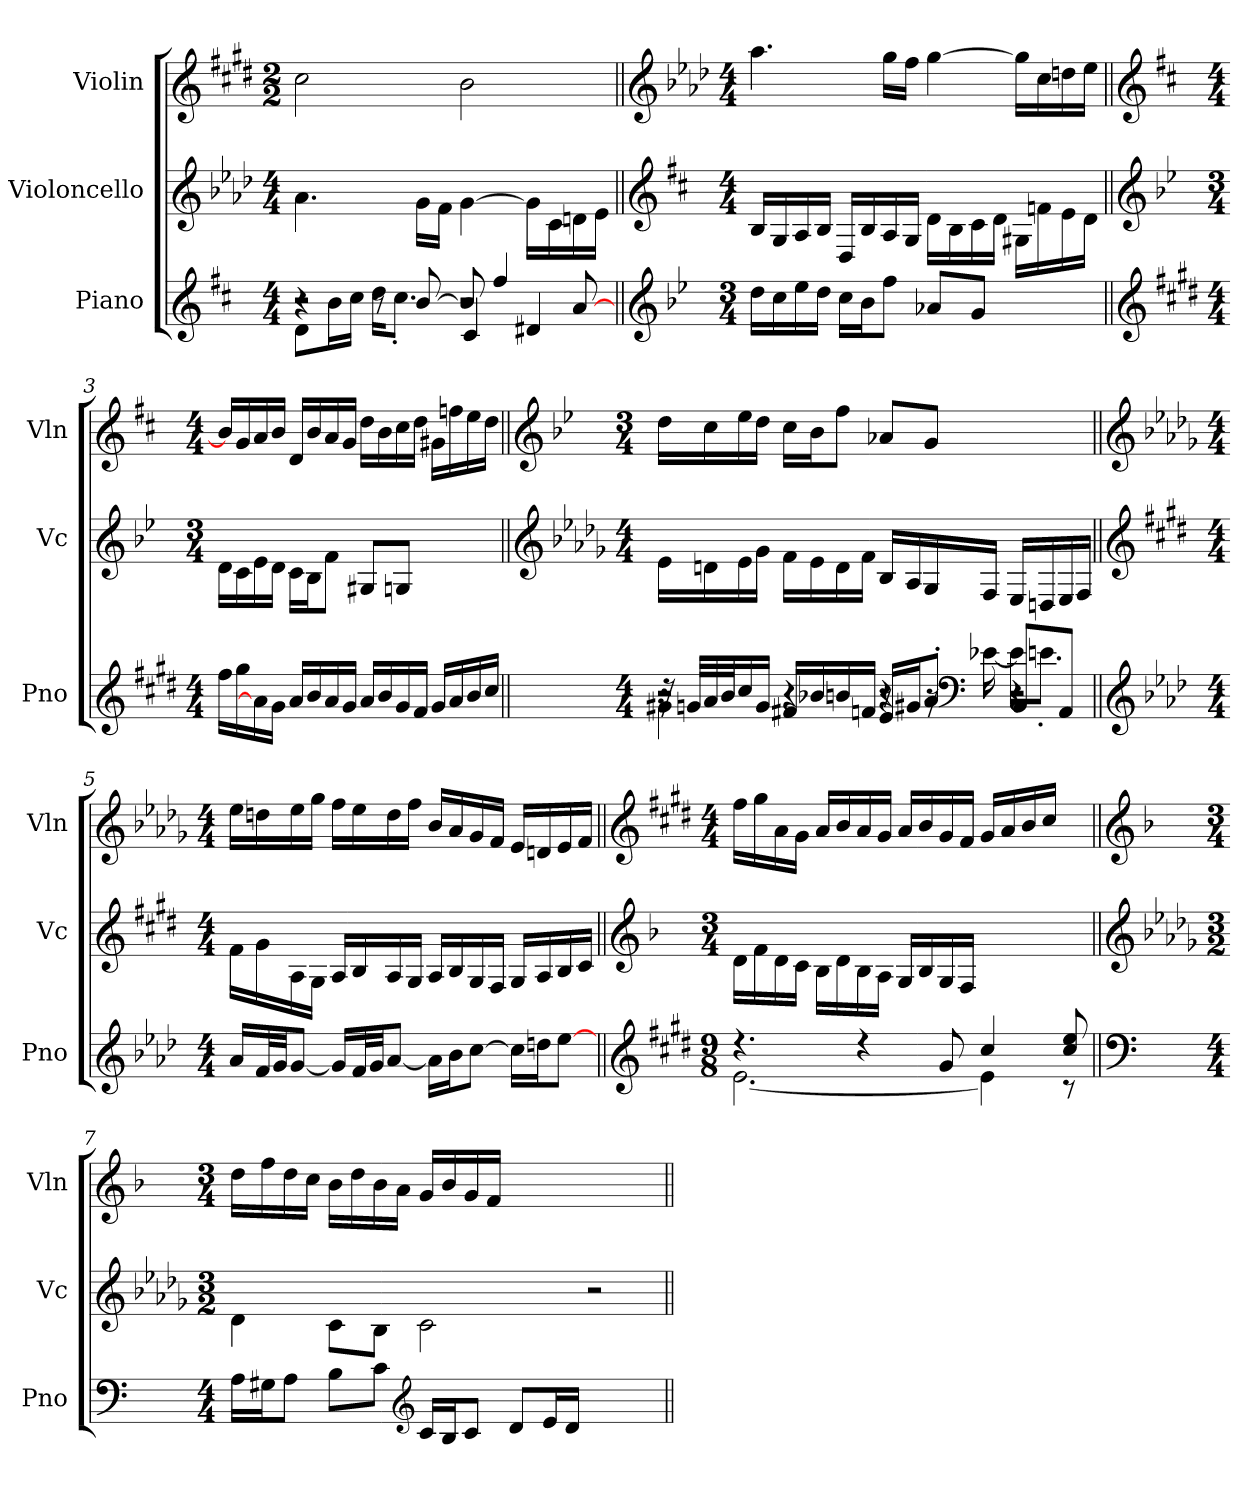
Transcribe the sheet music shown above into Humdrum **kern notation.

**kern	**kern	**kern
*part3	*part2	*part1
*staff3	*staff2	*staff1
*I"Piano	*I"Violoncello	*I"Violin
*I'Pno	*I'Vc	*I'Vln
*clefG2	*clefG2	*clefG2
*k[f#c#]	*k[b-e-a-d-]	*k[f#c#g#d#]
*M4/4	*M4/4	*M2/2
*MM107	*MM107	*MM60
=1	=1	=1
*^	*	*
*	*^	*	*
4r	8d\L	2r	4.a-\	2cc#\
.	16b\L	.	.	.
.	16cc#\JJ	.	.	.
8r	16dd\KL	.	.	.
.	8.cc#'\J	.	.	.
[8b/	.	.	16g\LL	.
.	.	.	16f\JJ	.
8b/]	2r	4c#/	[4g\	[2b\
4ff#/	.	.	.	.
.	.	4d#X/	16g\LL]	.
.	.	.	16c\	.
[8a/	.	.	16dn\	.
.	.	.	16e-\JJ	.
*v	*v	*v	*	*
!!LO:LB:g=z
=2||	=2||	=2||
*clefG2	*clefG2	*clefG2
*k[b-e-]	*k[f#c#]	*k[b-e-a-d-]
*M3/4	*M4/4	*M4/4
*	*	*MM100
16dd\LL	16B/LL	4.aa-\
16cc\	16G/	.
16ee-\	16A/	.
16dd\JJ	16B/JJ	.
16cc\LL	16D/LL	.
16b-\J	16B/	.
8ff\J	16A/	16gg\LL
.	16G/JJ	16ff\JJ
8a-X/L	16d\LL	[4gg\
.	16B\	.
8g/J	16c#\	.
.	16d\JJ	.
4ryy	16G#X\LL	16gg\LL]
.	16fn\	16cc\
.	16e\	16ddn\
.	16d\JJ	16ee-\JJ
!!LO:LB:g=z
=3||	=3||	=3||
*clefG2	*clefG2	*clefG2
*k[f#c#g#d#]	*k[b-e-]	*k[f#c#]
*M4/4	*M3/4	*M4/4
*	*	*MM104
16ff#\LL	16d\LL	16b/LL]
16gg#\	16c\	16g/
16a\]	16e-\	16a/
16g#\JJ	16d\JJ	16b/JJ
16a/LL	16c\LL	16d/LL
16b/	16B-\J	16b/
16a/	8f\J	16a/
16g#/JJ	.	16g/JJ
16a/LL	8G#X/L	16dd\LL
16b/	.	16b\
16g#/	8Gn/J	16cc#\
16f#/JJ	.	16dd\JJ
16g#/LL	4ryy	16g#X\LL
16a/	.	16ffn\
16b/	.	16ee\
16cc#/JJ	.	16dd\JJ
!!LO:PB:g=z
=4||	=4||	=4||
*	*clefG2	*clefG2
*k[]	*k[b-e-a-d-g-]	*k[b-e-]
*M4/4	*M4/4	*M3/4
*	*	*MM120
*^	*	*
*	*^	*	*
32r	4g#X\	2r	16e-\LL	16dd\LL
32gn/LLL	.	.	.	.
32a/	.	.	16dn\	16cc\
32b/J	.	.	.	.
16cc/	.	.	16e-\	16ee-\
16g/JJ	.	.	16g-\JJ	16dd\JJ
16f#X/LL	4r	.	16f\LL	16cc\LL
16b-X/	.	.	16e-\	16b-\J
16bn/	.	.	16d\	8ff\J
16fn/JJ	.	.	16f\JJ	.
16e/LL	8r	4r	16B-/LL	8a-X/L
16g#X/J	.	.	16A-/	.
8a'/J	16r	.	16G-/	8g/J
*clefF4	*	*	*	*
.	[16e-X\	.	16F/JJ	.
4r	16e-\KL]	8BB/L	16E-/LL	4ryy
.	8.en'\J	.	16Dn/	.
.	.	8AA/J	16E-/	.
.	.	.	16F/JJ	.
*v	*v	*v	*	*
!!LO:LB:g=z
=5||	=5||	=5||
*clefG2	*clefG2	*clefG2
*k[b-e-a-d-]	*k[f#c#g#d#]	*k[b-e-a-d-g-]
*M4/4	*M4/4	*M4/4
*	*	*MM72
16a-/LL	16f#\LL	16ee-\LL
32f/L	16g#\	16ddn\
32g/JJ	.	.
[8g/J	16A\	16ee-\
.	16G#\JJ	16gg-\JJ
16g/LL]	16A/LL	16ff\LL
32f/L	16B/	16ee-\
32g/JJ	.	.
[8a-/J	16A/	16dd\
.	16G#/JJ	16ff\JJ
16a-\LL]	16A/LL	16b-/LL
16b-\J	16B/	16a-/
[8cc\J	16G#/	16g-/
.	16F#/JJ	16f/JJ
16cc\LL]	16G#/LL	16e-/LL
16ddn\J	16A/	16dn/
[8ee-\J	16B/	16e-/
.	16c#/JJ	16f/JJ
!!LO:LB:g=z
=6||	=6||	=6||
*clefG2	*clefG2	*clefG2
*k[f#c#g#d#]	*k[b-]	*k[f#c#g#d#]
*M9/8	*M3/4	*M4/4
*	*	*MM84
*^	*	*
4.r	[2.e\	16d\LL	16ff#\LL
.	.	16f\	16gg#\
.	.	16d\	16a\
.	.	16c\JJ	16g#\JJ
.	.	16B-\LL	16a/LL
.	.	16d\	16b/
4r	.	16B-\	16a/
.	.	16A\JJ	16g#/JJ
.	.	16G/LL	16a/LL
.	.	16B-/	16b/
8g#/	.	16G/	16g#/
.	.	16F/JJ	16f#/JJ
4cc#/	4e\]	4.ryy	16g#/LL
.	.	.	16a/
.	.	.	16b/
.	.	.	16cc#/JJ
8cc#/ 8ee/	8r	.	8ryy
*v	*v	*	*
!!LO:LB:g=z
=7||	=7||	=7||
*clefF4	*clefG2	*clefG2
*k[]	*k[b-e-a-d-g-]	*k[b-]
*M4/4	*M3/2	*M3/4
*	*	*MM130
16A\LL	4d-\	16dd\LL
16G#X\J	.	16ff\
8A\J	.	16dd\
.	.	16cc\JJ
8B\L	8c\L	16b-\LL
.	.	16dd\
8c\J	8B-\J	16b-\
.	.	16a\JJ
*clefG2	*	*
16c/LL	2c\	16g/LL
16B/J	.	16b-/
8c/J	.	16g/
.	.	16f/JJ
8d/L	.	2.ryy
16e/L	.	.
16d/JJ	.	.
2ryy	2r	.
=||	=||	=||
*-	*-	*-
